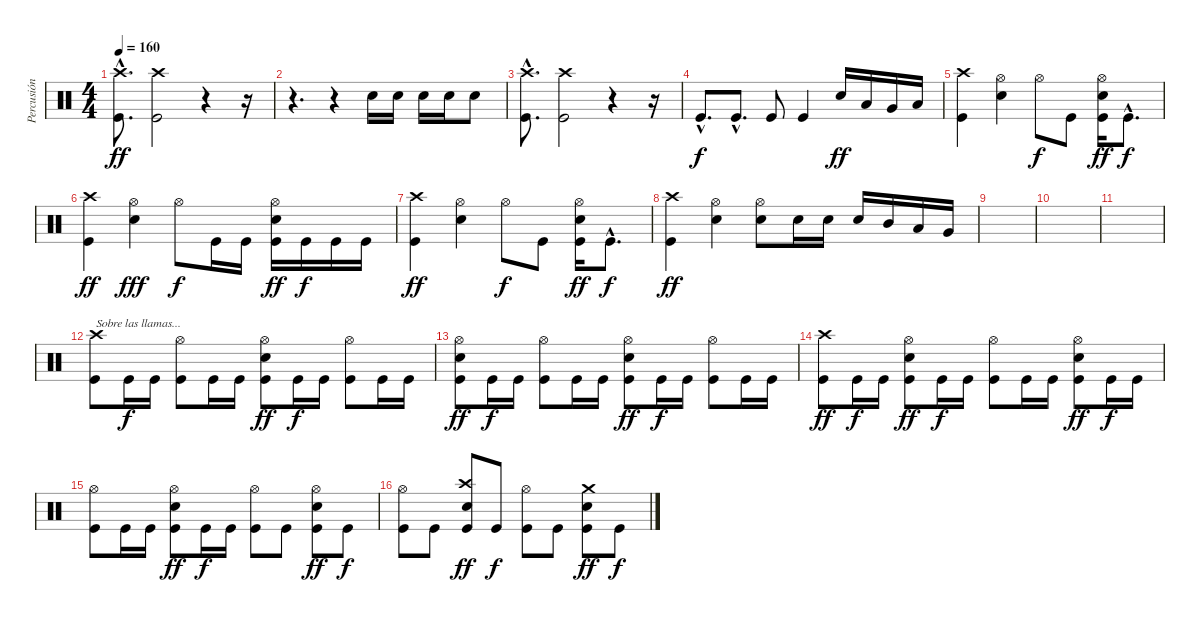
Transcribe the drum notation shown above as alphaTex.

\track ("Percusión" "Percusión") {instrument percussion}
\staff {score}
\articulation defaults
\ts (4 4)
\tempo 160
\clef neutral
\ks c
("Kick (hit)"{hac} "Crash high (hit)"{hac}).8{d dy ff} ("Kick (hit)" "Crash high (hit)").2 r.4 r.16 |
r.4{d} r.4 "Electric Snare (hit)".16 "Electric Snare (hit)".16 "Electric Snare (hit)".16 "Electric Snare (hit)".16 "Electric Snare (hit)".8 |
("Kick (hit)"{hac} "Crash high (hit)"{hac}).8{d} ("Kick (hit)" "Crash high (hit)").2 r.4 r.16 |
"Kick (hit)"{hac}.8{d dy f} "Kick (hit)"{hac}.8{d} "Kick (hit)".8 "Kick (hit)".4 "Electric Snare (hit)".16{dy ff} "Low Tom (hit)".16 "Very Low Tom (hit)".16 "Low Floor Tom (hit)".16 |
("Kick (hit)" "Crash high (hit)").4 ("Electric Snare (hit)" "Hi-Hat (open)").4 "Hi-Hat (open)".8{dy f} "Kick (hit)".8 ("Kick (hit)" "Electric Snare (hit)" "Hi-Hat (open)").16{dy ff} "Kick (hit)"{hac}.8{d dy f} |
("Kick (hit)" "Crash high (hit)").4{dy ff} ("Electric Snare (hit)" "Hi-Hat (open)").4{dy fff} "Hi-Hat (open)".8{dy f} "Kick (hit)".16 "Kick (hit)".16 ("Kick (hit)" "Electric Snare (hit)" "Hi-Hat (open)").16{dy ff} "Kick (hit)".16{dy f} "Kick (hit)".16 "Kick (hit)".16 |
("Kick (hit)" "Crash high (hit)").4{dy ff} ("Electric Snare (hit)" "Hi-Hat (open)").4 "Hi-Hat (open)".8{dy f} "Kick (hit)".8 ("Kick (hit)" "Electric Snare (hit)" "Hi-Hat (open)").16{dy ff} "Kick (hit)"{hac}.8{d dy f} |
("Kick (hit)" "Crash high (hit)").4{dy ff} ("Electric Snare (hit)" "Hi-Hat (open)").4 ("Electric Snare (hit)" "Hi-Hat (open)").8 "Electric Snare (hit)".16 "Electric Snare (hit)".16 "Electric Snare (hit)".16 "Mid Tom (hit)".16 "Low Tom (hit)".16 "Very Low Tom (hit)".16 |
|
|
|
("Kick (hit)" "Crash high (hit)").8{txt "Sobre las llamas..."} "Kick (hit)".16{dy f} "Kick (hit)".16 ("Kick (hit)" "Hi-Hat (open)").8 "Kick (hit)".16 "Kick (hit)".16 ("Kick (hit)" "Electric Snare (hit)" "Hi-Hat (open)").8{dy ff} "Kick (hit)".16{dy f} "Kick (hit)".16 ("Kick (hit)" "Hi-Hat (open)").8 "Kick (hit)".16 "Kick (hit)".16 |
("Kick (hit)" "Electric Snare (hit)" "Hi-Hat (open)").8{dy ff} "Kick (hit)".16{dy f} "Kick (hit)".16 ("Kick (hit)" "Hi-Hat (open)").8 "Kick (hit)".16 "Kick (hit)".16 ("Kick (hit)" "Electric Snare (hit)" "Hi-Hat (open)").8{dy ff} "Kick (hit)".16{dy f} "Kick (hit)".16 ("Kick (hit)" "Hi-Hat (open)").8 "Kick (hit)".16 "Kick (hit)".16 |
("Kick (hit)" "Crash high (hit)").8{dy ff} "Kick (hit)".16{dy f} "Kick (hit)".16 ("Kick (hit)" "Electric Snare (hit)" "Hi-Hat (open)").8{dy ff} "Kick (hit)".16{dy f} "Kick (hit)".16 ("Kick (hit)" "Hi-Hat (open)").8 "Kick (hit)".16 "Kick (hit)".16 ("Kick (hit)" "Electric Snare (hit)" "Hi-Hat (open)").8{dy ff} "Kick (hit)".16{dy f} "Kick (hit)".16 |
("Kick (hit)" "Hi-Hat (open)").8 "Kick (hit)".16 "Kick (hit)".16 ("Kick (hit)" "Electric Snare (hit)" "Hi-Hat (open)").8{dy ff} "Kick (hit)".16{dy f} "Kick (hit)".16 ("Kick (hit)" "Hi-Hat (open)").8 "Kick (hit)".8 ("Kick (hit)" "Electric Snare (hit)" "Hi-Hat (open)").8{dy ff} "Kick (hit)".8{dy f} |
("Kick (hit)" "Hi-Hat (open)").8 "Kick (hit)".8 ("Kick (hit)" "Electric Snare (hit)" "Crash high (hit)").8{dy ff} "Kick (hit)".8{dy f} ("Kick (hit)" "Hi-Hat (open)").8 "Kick (hit)".8 ("Kick (hit)" "Electric Snare (hit)" "Crash medium (hit)").8{dy ff} "Kick (hit)".8{dy f}
